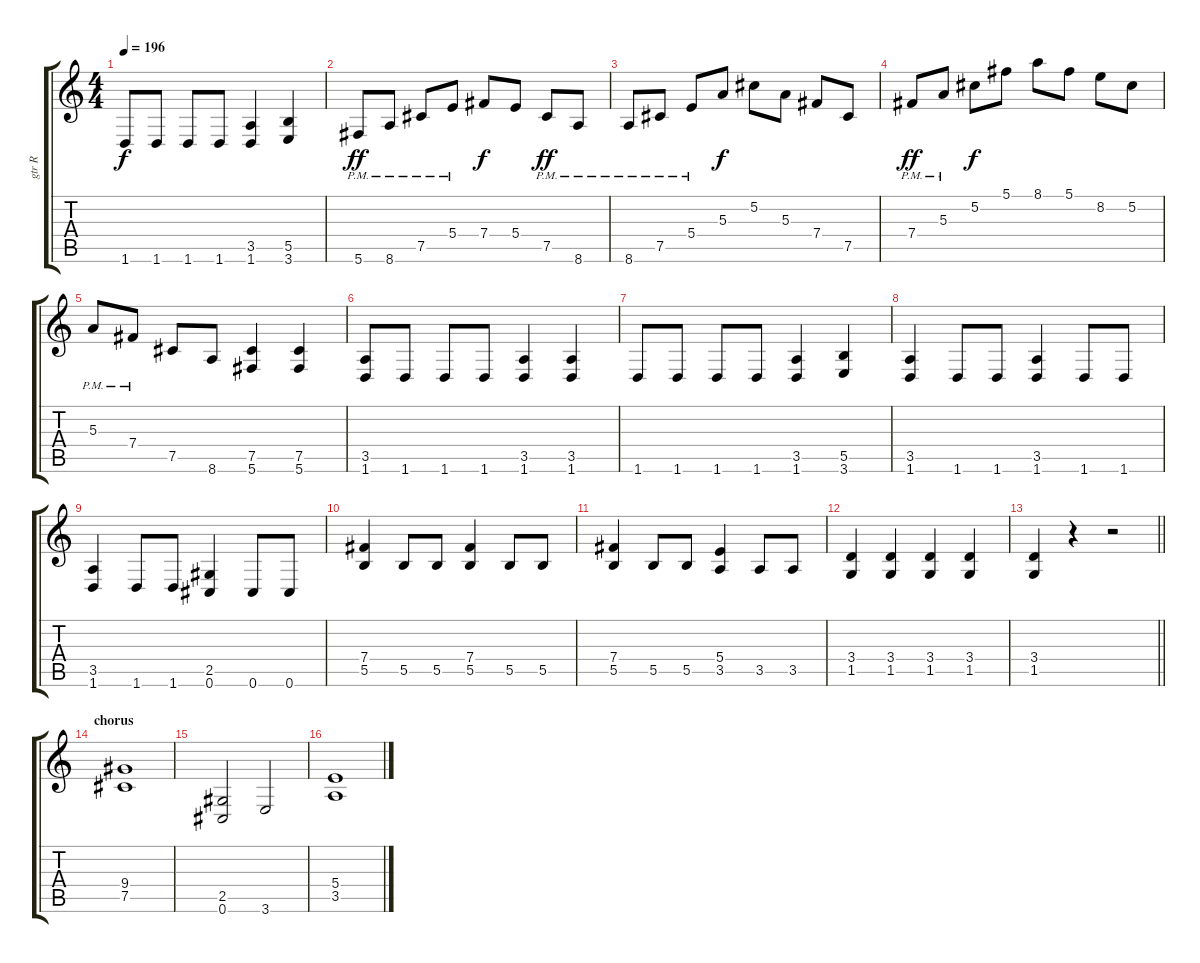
\track ("gtr R" "gtr R") {instrument overdrivenguitar}
\staff {score tabs}
\tuning (Db4 Ab3 E3 B2 Gb2 Db2) {hide}
\ts (4 4)
\tempo 196
\clef g2
\ks c
1.6.8{dy f} 1.6.8 1.6.8 1.6.8 (3.5 1.6).4 (5.5 3.6).4 |
5.6{pm}.8{dy ff} 8.6{pm}.8 7.5{pm}.8 5.4{pm}.8 7.4.8{dy f} 5.4.8 7.5{pm}.8{dy ff} 8.6{pm}.8 |
8.6{pm}.8 7.5{pm}.8 5.4{pm}.8 5.3.8{dy f} 5.2.8 5.3.8 7.4.8 7.5.8 |
7.4{pm}.8{dy ff} 5.3{pm}.8 5.2.8{dy f} 5.1.8 8.1.8 5.1.8 8.2.8 5.2.8 |
5.3{pm}.8 7.4{pm}.8 7.5.8 8.6.8 (7.5 5.6).4 (7.5 5.6).4 |
(3.5 1.6).8 1.6.8 1.6.8 1.6.8 (3.5 1.6).4 (3.5 1.6).4 |
1.6.8 1.6.8 1.6.8 1.6.8 (3.5 1.6).4 (5.5 3.6).4 |
(3.5 1.6).4 1.6.8 1.6.8 (3.5 1.6).4 1.6.8 1.6.8 |
(3.5 1.6).4 1.6.8 1.6.8 (2.5 0.6).4 0.6.8 0.6.8 |
(7.4 5.5).4 5.5.8 5.5.8 (7.4 5.5).4 5.5.8 5.5.8 |
(7.4 5.5).4 5.5.8 5.5.8 (5.4 3.5).4 3.5.8 3.5.8 |
(3.4 1.5).4 (3.4 1.5).4 (3.4 1.5).4 (3.4 1.5).4 |
\barLineRight lightlight
(3.4 1.5).4 r.4 r.2 |
\section ("" "chorus")
(9.4 7.5).1 |
(2.5 0.6).2 3.6.2 |
(5.4 3.5).1
